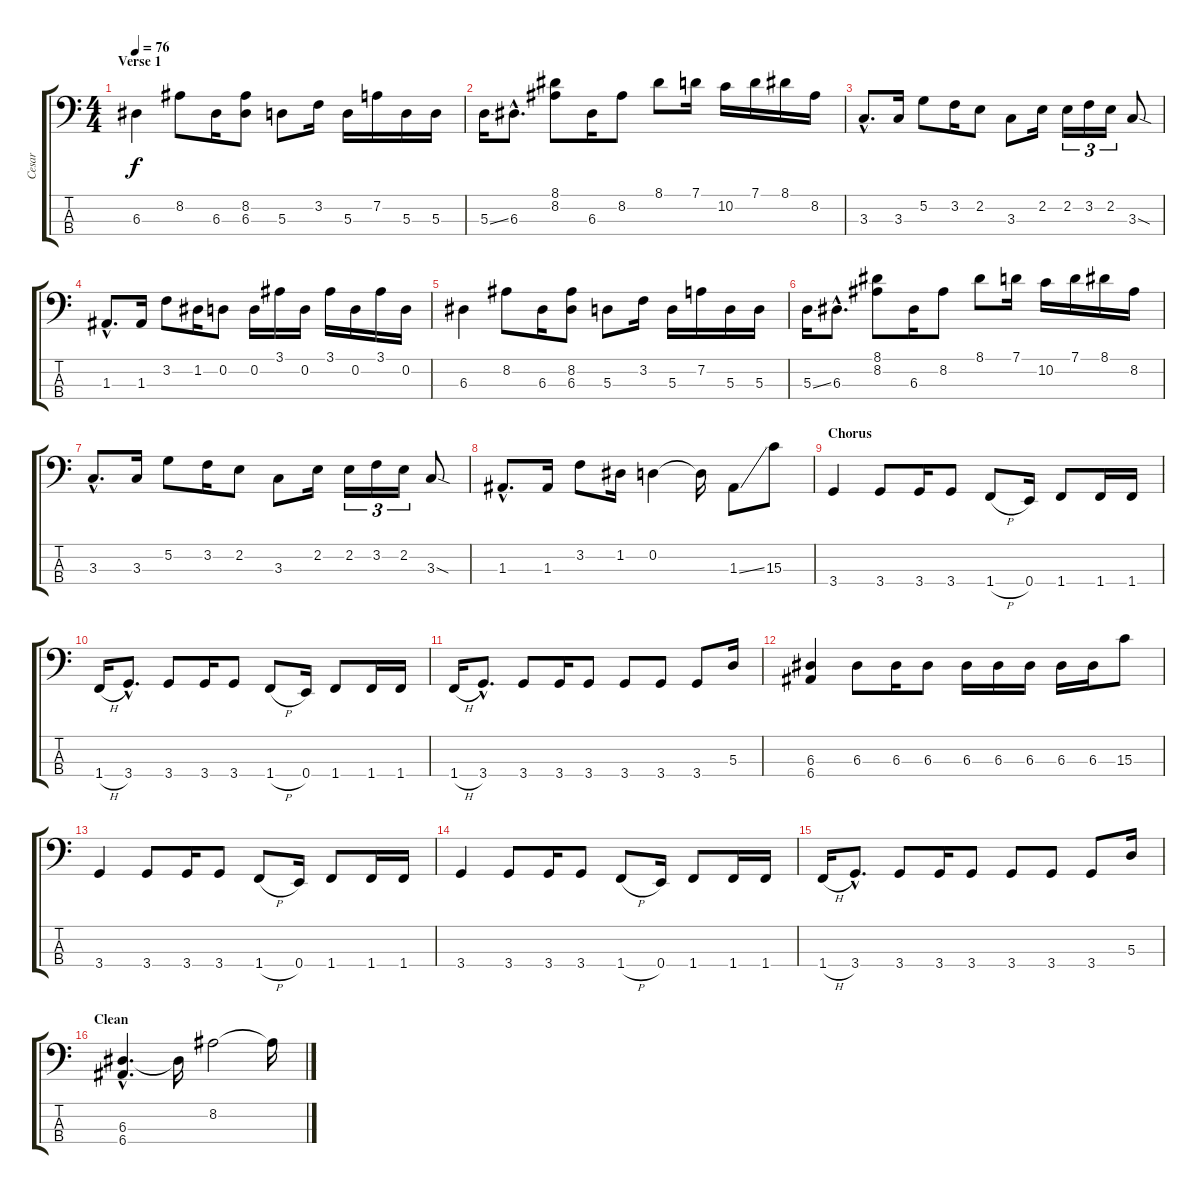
\track ("Cesar" "Cesar") {instrument electricbassfinger}
\staff {score tabs}
\tuning (G2 D2 A1 E1) {hide}
\ts (4 4)
\section ("" "Verse 1")
\tempo 76
\clef f4
\ks c
6.3.4{dy f} 8.2.8 6.3.16 (8.2 6.3).8 5.3.8 3.2.16 5.3.16 7.2.16 5.3.16 5.3.16 |
5.3{ss}.16 6.3{hac}.8{d} (8.1 8.2).8 6.3.16 8.2.8 8.1.8 7.1.16 10.2.16 7.1.16 8.1.16 8.2.16 |
3.3{hac}.8{d} 3.3.16 5.2.8 3.2.16 2.2.8 3.3.8 2.2.16 2.2.16{tu (3 2)} 3.2.16{tu (3 2)} 2.2.16{tu (3 2)} 3.3{sod}.8 |
1.3{hac}.8{d} 1.3.16 3.2.8 1.2.16 0.2.8 0.2.16 3.1.16 0.2.16 3.1.16 0.2.16 3.1.16 0.2.16 |
6.3.4 8.2.8 6.3.16 (8.2 6.3).8 5.3.8 3.2.16 5.3.16 7.2.16 5.3.16 5.3.16 |
5.3{ss}.16 6.3{hac}.8{d} (8.1 8.2).8 6.3.16 8.2.8 8.1.8 7.1.16 10.2.16 7.1.16 8.1.16 8.2.16 |
3.3{hac}.8{d} 3.3.16 5.2.8 3.2.16 2.2.8 3.3.8 2.2.16 2.2.16{tu (3 2)} 3.2.16{tu (3 2)} 2.2.16{tu (3 2)} 3.3{sod}.8 |
1.3{hac}.8{d} 1.3.16 3.2.8 1.2.16 0.2.4 0.2{t}.16 1.3{ss}.8 15.3.8 |
\section ("" "Chorus")
3.4.4 3.4.8 3.4.16 3.4.8 1.4{h}.8 0.4.16 1.4.8 1.4.16 1.4.16 |
1.4{h}.16 3.4{hac}.8{d} 3.4.8 3.4.16 3.4.8 1.4{h}.8 0.4.16 1.4.8 1.4.16 1.4.16 |
1.4{h}.16 3.4{hac}.8{d} 3.4.8 3.4.16 3.4.8 3.4.8 3.4.8 3.4.8 5.3.16 |
(6.3 6.4).4 6.3.8 6.3.16 6.3.8 6.3.16 6.3.16 6.3.16 6.3.16 6.3.16 15.3.8 |
3.4.4 3.4.8 3.4.16 3.4.8 1.4{h}.8 0.4.16 1.4.8 1.4.16 1.4.16 |
3.4.4 3.4.8 3.4.16 3.4.8 1.4{h}.8 0.4.16 1.4.8 1.4.16 1.4.16 |
1.4{h}.16 3.4{hac}.8{d} 3.4.8 3.4.16 3.4.8 3.4.8 3.4.8 3.4.8 5.3.16 |
\section ("" "Clean")
(6.3{hac} 6.4{hac}).4{d} 6.3{t}.16 8.2.2 8.2{t}.16
